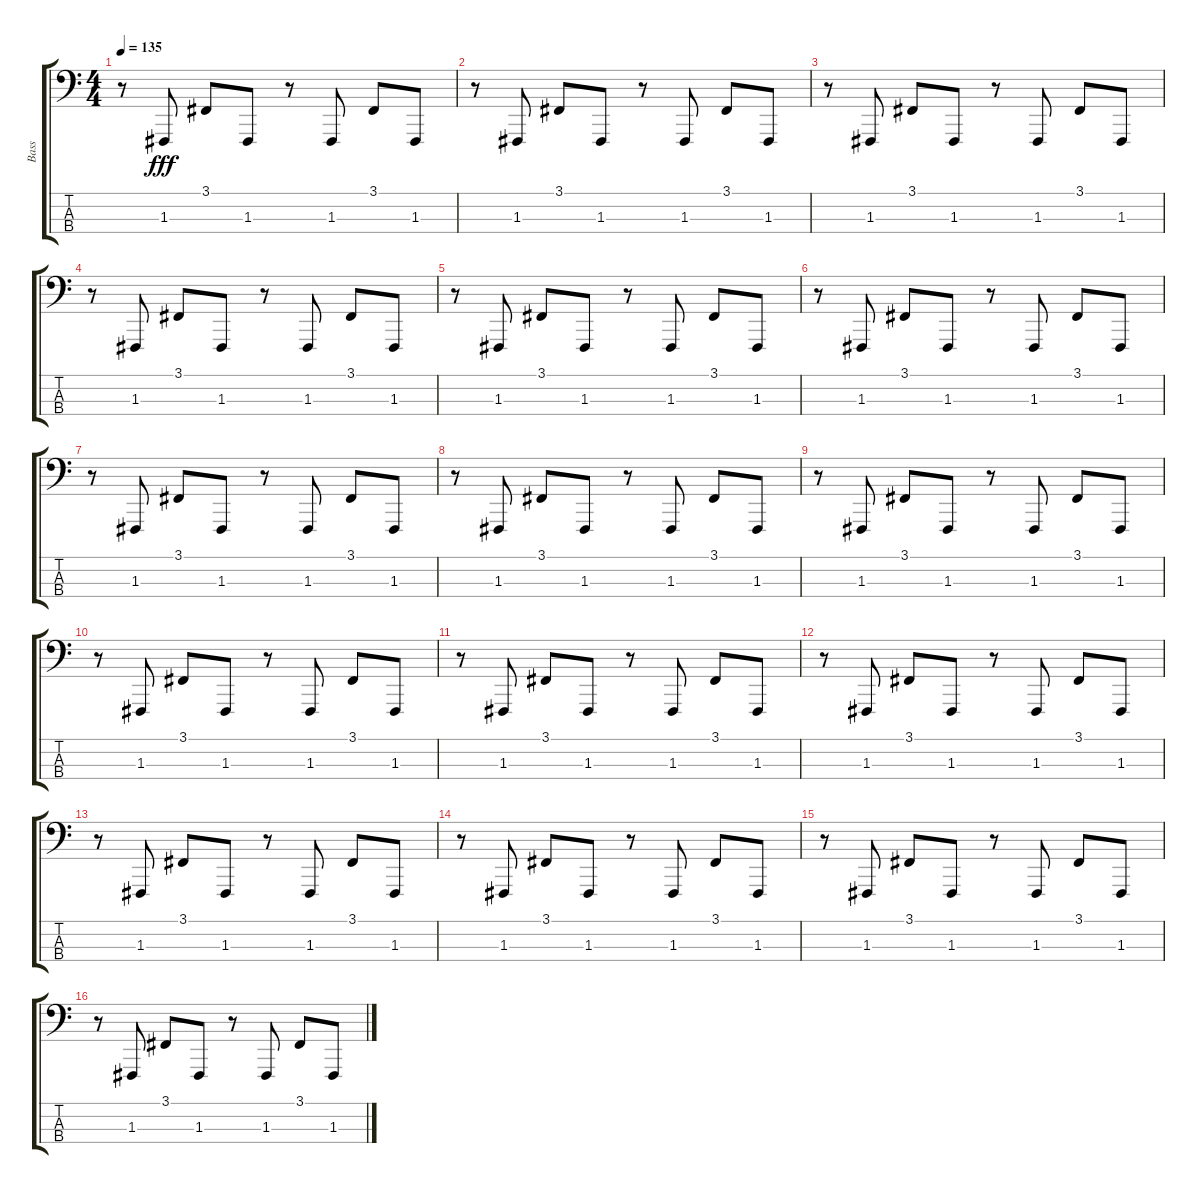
\track ("Bass" "Bass") {instrument lead8bassandlead}
\staff {score tabs}
\tuning (Eb2 Bb1 F1 C1) {hide}
\ts (4 4)
\tempo 135
\clef f4
\ks c
r.8{dy fff} 1.3.8 3.1.8 1.3.8 r.8 1.3.8 3.1.8 1.3.8 |
r.8 1.3.8 3.1.8 1.3.8 r.8 1.3.8 3.1.8 1.3.8 |
r.8 1.3.8 3.1.8 1.3.8 r.8 1.3.8 3.1.8 1.3.8 |
r.8 1.3.8 3.1.8 1.3.8 r.8 1.3.8 3.1.8 1.3.8 |
r.8 1.3.8 3.1.8 1.3.8 r.8 1.3.8 3.1.8 1.3.8 |
r.8 1.3.8 3.1.8 1.3.8 r.8 1.3.8 3.1.8 1.3.8 |
r.8 1.3.8 3.1.8 1.3.8 r.8 1.3.8 3.1.8 1.3.8 |
r.8 1.3.8 3.1.8 1.3.8 r.8 1.3.8 3.1.8 1.3.8 |
r.8 1.3.8 3.1.8 1.3.8 r.8 1.3.8 3.1.8 1.3.8 |
r.8 1.3.8 3.1.8 1.3.8 r.8 1.3.8 3.1.8 1.3.8 |
r.8 1.3.8 3.1.8 1.3.8 r.8 1.3.8 3.1.8 1.3.8 |
r.8 1.3.8 3.1.8 1.3.8 r.8 1.3.8 3.1.8 1.3.8 |
r.8 1.3.8 3.1.8 1.3.8 r.8 1.3.8 3.1.8 1.3.8 |
r.8 1.3.8 3.1.8 1.3.8 r.8 1.3.8 3.1.8 1.3.8 |
r.8 1.3.8 3.1.8 1.3.8 r.8 1.3.8 3.1.8 1.3.8 |
r.8 1.3.8 3.1.8 1.3.8 r.8 1.3.8 3.1.8 1.3.8
